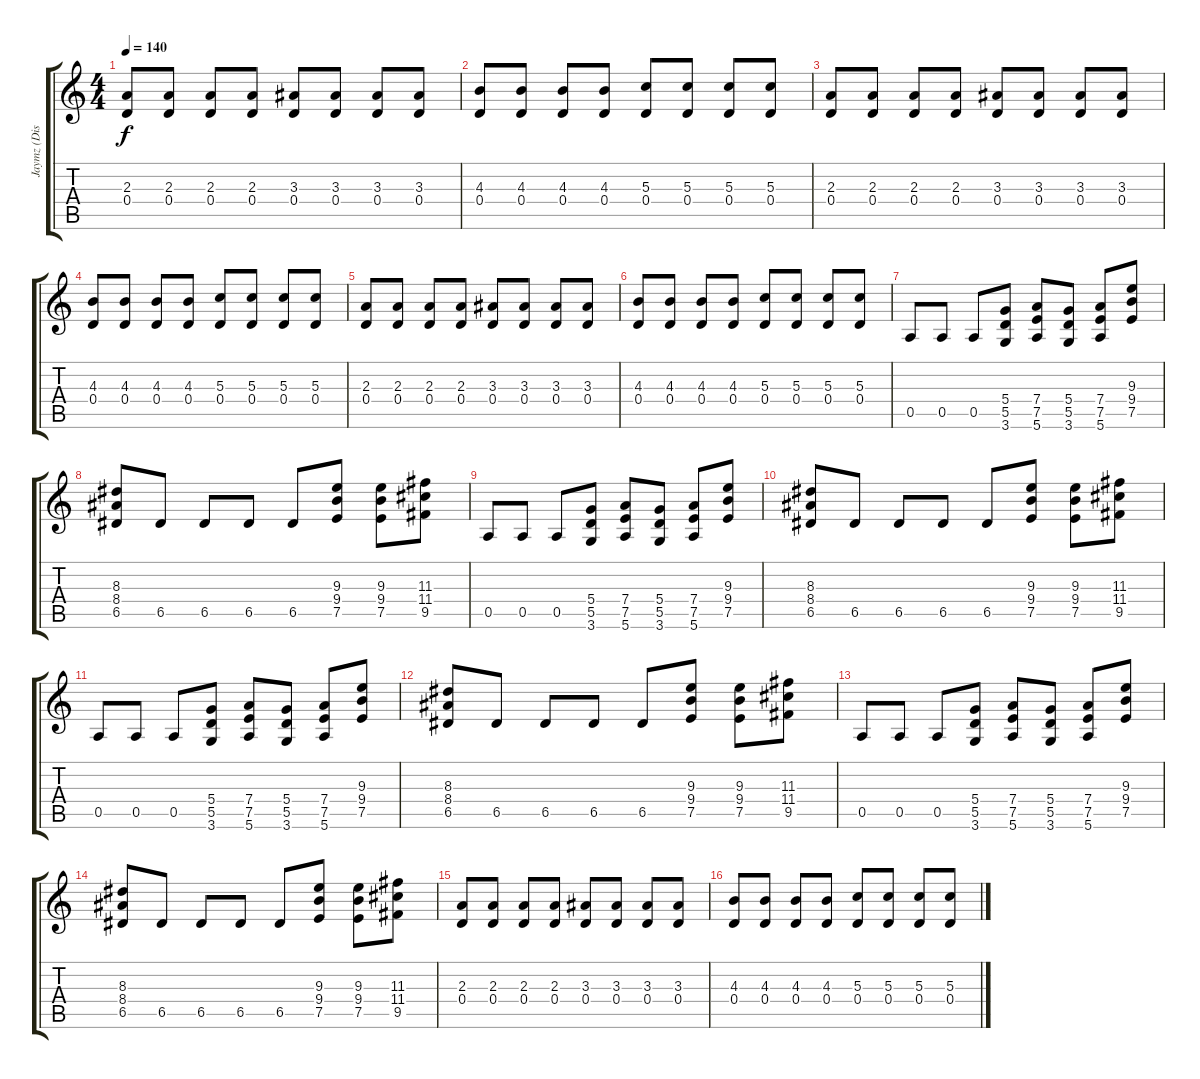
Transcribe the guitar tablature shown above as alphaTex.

\track ("Jaymz (Disto Gtr)" "Jaymz (Dis") {instrument distortionguitar}
\staff {score tabs}
\tuning (E4 B3 G3 D3 A2 E2) {hide}
\ts (4 4)
\tempo 140
\clef g2
\ks c
(2.3 0.4).8{dy f} (2.3 0.4).8 (2.3 0.4).8 (2.3 0.4).8 (3.3 0.4).8 (3.3 0.4).8 (3.3 0.4).8 (3.3 0.4).8 |
(4.3 0.4).8 (4.3 0.4).8 (4.3 0.4).8 (4.3 0.4).8 (5.3 0.4).8 (5.3 0.4).8 (5.3 0.4).8 (5.3 0.4).8 |
(2.3 0.4).8 (2.3 0.4).8 (2.3 0.4).8 (2.3 0.4).8 (3.3 0.4).8 (3.3 0.4).8 (3.3 0.4).8 (3.3 0.4).8 |
(4.3 0.4).8 (4.3 0.4).8 (4.3 0.4).8 (4.3 0.4).8 (5.3 0.4).8 (5.3 0.4).8 (5.3 0.4).8 (5.3 0.4).8 |
(2.3 0.4).8 (2.3 0.4).8 (2.3 0.4).8 (2.3 0.4).8 (3.3 0.4).8 (3.3 0.4).8 (3.3 0.4).8 (3.3 0.4).8 |
(4.3 0.4).8 (4.3 0.4).8 (4.3 0.4).8 (4.3 0.4).8 (5.3 0.4).8 (5.3 0.4).8 (5.3 0.4).8 (5.3 0.4).8 |
0.5.8 0.5.8 0.5.8 (5.4 5.5 3.6).8 (7.4 7.5 5.6).8 (5.4 5.5 3.6).8 (7.4 7.5 5.6).8 (9.3 9.4 7.5).8 |
(8.3 8.4 6.5).8 6.5.8 6.5.8 6.5.8 6.5.8 (9.3 9.4 7.5).8 (9.3 9.4 7.5).8 (11.3 11.4 9.5).8 |
0.5.8 0.5.8 0.5.8 (5.4 5.5 3.6).8 (7.4 7.5 5.6).8 (5.4 5.5 3.6).8 (7.4 7.5 5.6).8 (9.3 9.4 7.5).8 |
(8.3 8.4 6.5).8 6.5.8 6.5.8 6.5.8 6.5.8 (9.3 9.4 7.5).8 (9.3 9.4 7.5).8 (11.3 11.4 9.5).8 |
0.5.8 0.5.8 0.5.8 (5.4 5.5 3.6).8 (7.4 7.5 5.6).8 (5.4 5.5 3.6).8 (7.4 7.5 5.6).8 (9.3 9.4 7.5).8 |
(8.3 8.4 6.5).8 6.5.8 6.5.8 6.5.8 6.5.8 (9.3 9.4 7.5).8 (9.3 9.4 7.5).8 (11.3 11.4 9.5).8 |
0.5.8 0.5.8 0.5.8 (5.4 5.5 3.6).8 (7.4 7.5 5.6).8 (5.4 5.5 3.6).8 (7.4 7.5 5.6).8 (9.3 9.4 7.5).8 |
(8.3 8.4 6.5).8 6.5.8 6.5.8 6.5.8 6.5.8 (9.3 9.4 7.5).8 (9.3 9.4 7.5).8 (11.3 11.4 9.5).8 |
(2.3 0.4).8 (2.3 0.4).8 (2.3 0.4).8 (2.3 0.4).8 (3.3 0.4).8 (3.3 0.4).8 (3.3 0.4).8 (3.3 0.4).8 |
(4.3 0.4).8 (4.3 0.4).8 (4.3 0.4).8 (4.3 0.4).8 (5.3 0.4).8 (5.3 0.4).8 (5.3 0.4).8 (5.3 0.4).8
